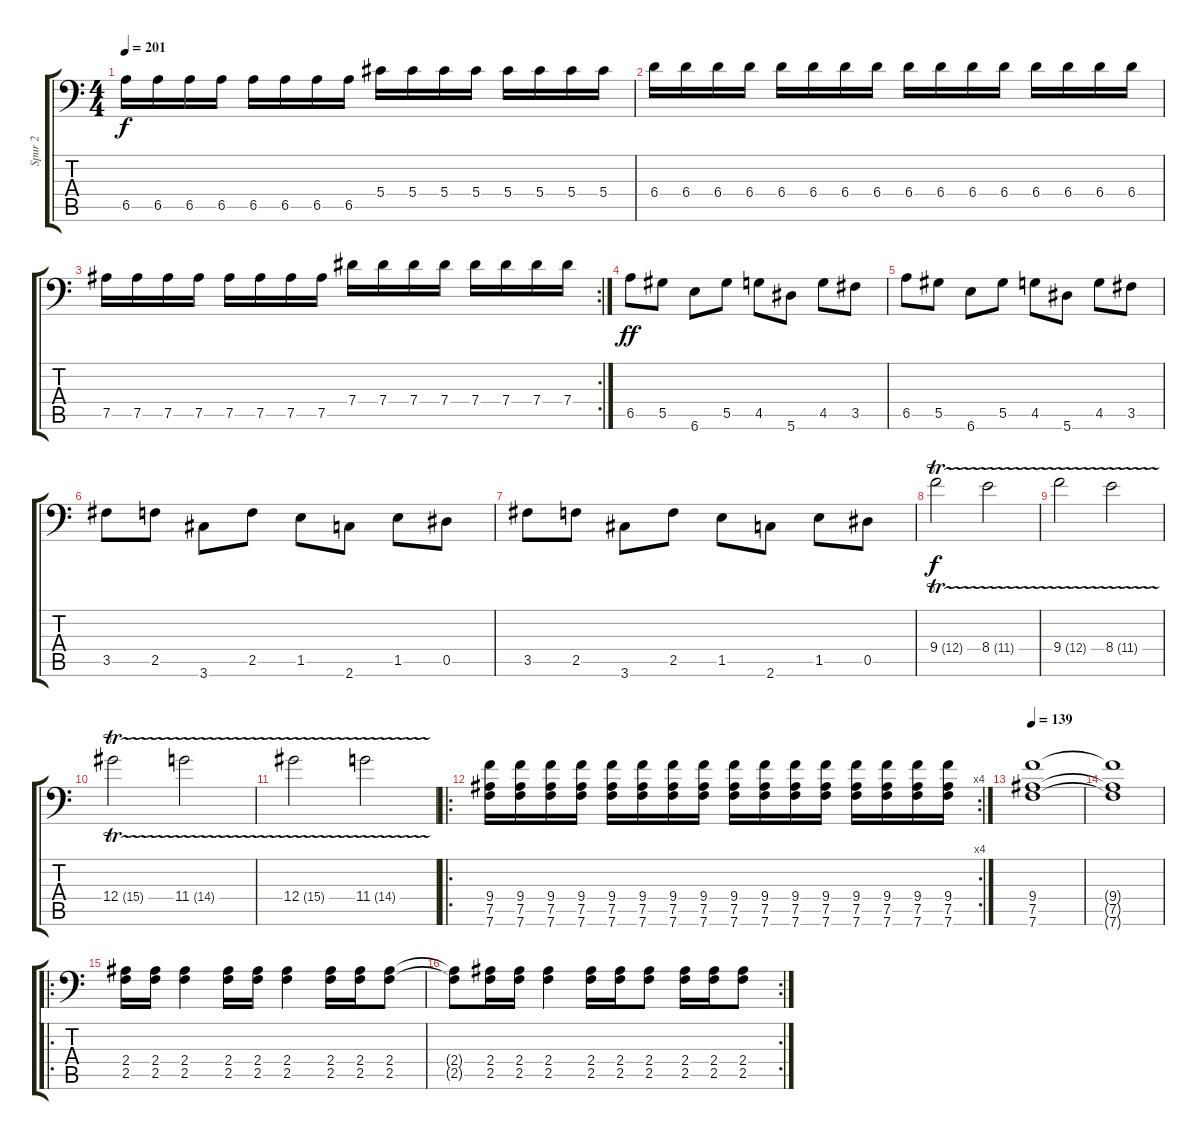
\track ("Spur 2" "Spur 2") {instrument overdrivenguitar}
\staff {score tabs}
\tuning (Bb3 F3 Db3 Ab2 Eb2 Bb1) {hide}
\ts (4 4)
\tempo 201
\clef f4
\ks c
6.5.16{dy f} 6.5.16 6.5.16 6.5.16 6.5.16 6.5.16 6.5.16 6.5.16 5.4.16 5.4.16 5.4.16 5.4.16 5.4.16 5.4.16 5.4.16 5.4.16 |
6.4.16 6.4.16 6.4.16 6.4.16 6.4.16 6.4.16 6.4.16 6.4.16 6.4.16 6.4.16 6.4.16 6.4.16 6.4.16 6.4.16 6.4.16 6.4.16 |
\rc 2
7.5.16 7.5.16 7.5.16 7.5.16 7.5.16 7.5.16 7.5.16 7.5.16 7.4.16 7.4.16 7.4.16 7.4.16 7.4.16 7.4.16 7.4.16 7.4.16 |
6.5.8{dy ff} 5.5.8 6.6.8 5.5.8 4.5.8 5.6.8 4.5.8 3.5.8 |
6.5.8 5.5.8 6.6.8 5.5.8 4.5.8 5.6.8 4.5.8 3.5.8 |
3.5.8 2.5.8 3.6.8 2.5.8 1.5.8 2.6.8 1.5.8 0.5.8 |
3.5.8 2.5.8 3.6.8 2.5.8 1.5.8 2.6.8 1.5.8 0.5.8 |
9.4{tr (12 16)}.2{dy f} 8.4{tr (11 16)}.2 |
9.4{tr (12 16)}.2 8.4{tr (11 16)}.2 |
12.4{tr (15 16)}.2 11.4{tr (14 16)}.2 |
12.4{tr (15 16)}.2 11.4{tr (14 16)}.2 |
\ro
\rc 4
(9.4 7.5 7.6).16 (9.4 7.5 7.6).16 (9.4 7.5 7.6).16 (9.4 7.5 7.6).16 (9.4 7.5 7.6).16 (9.4 7.5 7.6).16 (9.4 7.5 7.6).16 (9.4 7.5 7.6).16 (9.4 7.5 7.6).16 (9.4 7.5 7.6).16 (9.4 7.5 7.6).16 (9.4 7.5 7.6).16 (9.4 7.5 7.6).16 (9.4 7.5 7.6).16 (9.4 7.5 7.6).16 (9.4 7.5 7.6).16 |
\tempo 144
\tempo 139
(9.4 7.5 7.6).1 |
(9.4{t} 7.5{t} 7.6{t}).1 |
\ro
(2.4 2.5).16 (2.4 2.5).16 (2.4 2.5).4 (2.4 2.5).16 (2.4 2.5).16 (2.4 2.5).4 (2.4 2.5).16 (2.4 2.5).16 (2.4 2.5).8 |
\rc 2
(2.4{t} 2.5{t}).8 (2.4 2.5).16 (2.4 2.5).16 (2.4 2.5).4 (2.4 2.5).16 (2.4 2.5).16 (2.4 2.5).8 (2.4 2.5).16 (2.4 2.5).16 (2.4 2.5).8
